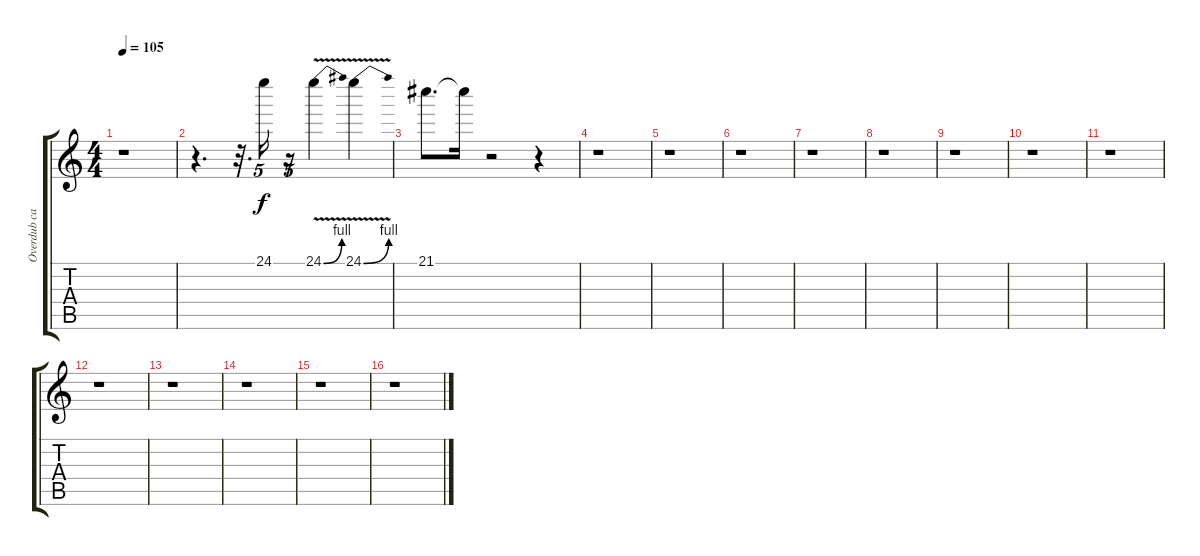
\track ("Overdub capo" "Overdub ca") {instrument overdrivenguitar}
\staff {score tabs}
\tuning (E4 B3 G3 D3 A2 E2) {hide}
\ts (4 4)
\tempo 105
\clef g2
\ks c
r.1{dy f} |
r.4{d} r.32{d} 24.1.16{tu (5 4)} r.16{tu (5 4)} 24.1{be (bend 0 0 60 4) v}.4 24.1{be (bend 0 0 60 4) v}.4 |
21.1.8{d} 21.1{t}.16 r.2 r.4 |
r.1 |
r.1 |
r.1 |
r.1 |
r.1 |
r.1 |
r.1 |
r.1 |
r.1 |
r.1 |
r.1 |
r.1 |
r.1
